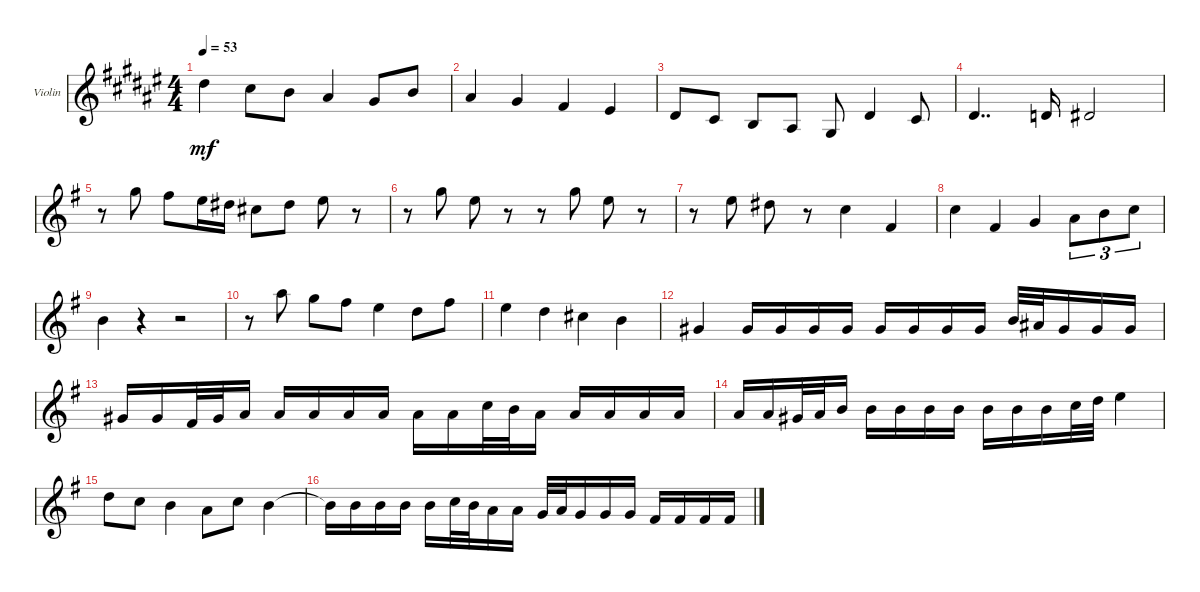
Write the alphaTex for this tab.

\defaultSystemsLayout 4
\bracketExtendMode groupsimilarinstruments
\firstSystemTrackNameOrientation horizontal
\otherSystemsTrackNameOrientation horizontal
\track ("Violin 1" "Violin") {instrument violin}
\staff {score}
\tuning (E5 A4 D4 G3)
\ts (4 4)
\tempo 53
\clef g2
\ks d#minor
6.2.4{dy mf instrument violin} 4.2.8 2.2.8 1.2.4 6.3.8 9.3.8 |
8.3.4 6.3.4 4.3.4 3.3.4 |
1.3.8 6.4.8 4.4.8 3.4.8 1.4.8 1.3.4 6.4.8 |
1.3.4{dd} 0.3.16 1.3.2 |
\ks eminor
r.8 10.2.8 9.2.8 7.2.16 6.2.16 4.2.8 6.2.8 7.2.8 r.8 |
r.8 10.2.8 7.2.8 r.8 r.8 10.2.8 7.2.8 r.8 |
r.8 7.2.8 6.2.8 r.8 3.2.4 4.3.4 |
3.2.4 4.3.4 5.3.4 7.3.8{tu (3 2)} 9.3.8{tu (3 2)} 10.3.8{tu (3 2)} |
9.3.4 r.4 r.2 |
r.8 5.1.8 3.1.8 2.1.8 0.1.4 5.2.8 9.2.8 |
7.2.4 5.2.4 4.2.4 2.2.4 |
6.3.4 6.3.16 6.3.16 6.3.16 6.3.16 6.3.16 6.3.16 6.3.16 6.3.16 9.3.32 8.3.32 6.3.16 6.3.16 6.3.16 |
6.3.16 6.3.16 4.3.32 6.3.32 7.3.16 7.3.16 7.3.16 7.3.16 7.3.16 7.3.16 7.3.16 10.3.32 9.3.32 7.3.16 7.3.16 7.3.16 7.3.16 7.3.16 |
7.3.16 7.3.16 6.3.32 7.3.32 9.3.16 9.3.16 9.3.16 9.3.16 9.3.16 9.3.16 9.3.16 9.3.16 3.2.32 5.2.32 7.2.4 |
5.2.8 3.2.8 2.2.4 0.2.8 3.2.8 2.2.4 |
2.2{t}.16 2.2.16 2.2.16 2.2.16 2.2.16 3.2.32 2.2.32 0.2.16 0.2.16 5.3.32 7.3.32 5.3.16 5.3.16 5.3.16 4.3.16 4.3.16 4.3.16 4.3.16
